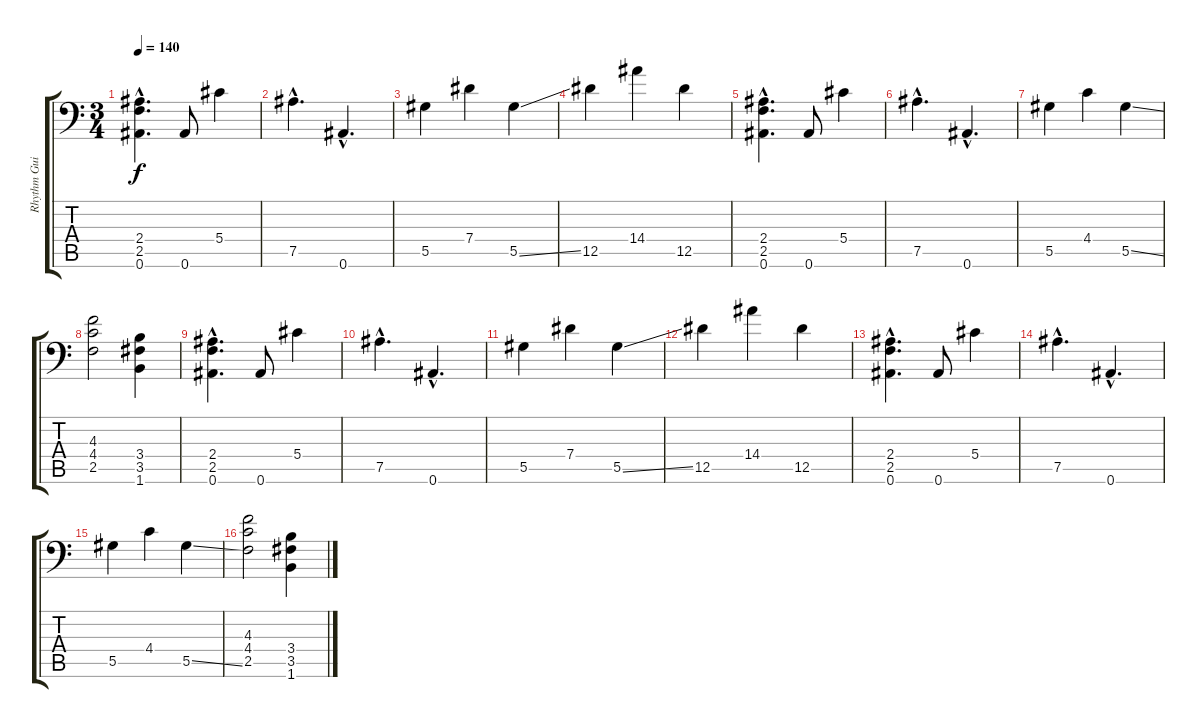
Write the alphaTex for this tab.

\track ("Rhythm Guitar II" "Rhythm Gui") {instrument distortionguitar}
\staff {score tabs}
\tuning (Bb3 F3 Db3 Ab2 Eb2 Bb1) {hide}
\ts (3 4)
\tempo 140
\clef f4
\ks c
(2.4{hac} 2.5{hac} 0.6{hac}).4{d dy f} 0.6.8 5.4.4 |
7.5{hac}.4{d} 0.6{hac}.4{d} |
5.5.4 7.4.4 5.5{ss}.4 |
12.5.4 14.4.4 12.5.4 |
(2.4{hac} 2.5{hac} 0.6{hac}).4{d} 0.6.8 5.4.4 |
7.5{hac}.4{d} 0.6{hac}.4{d} |
5.5.4 4.4.4 5.5{ss}.4 |
(4.3 4.4 2.5).2 (3.4 3.5 1.6).4 |
(2.4{hac} 2.5{hac} 0.6{hac}).4{d} 0.6.8 5.4.4 |
7.5{hac}.4{d} 0.6{hac}.4{d} |
5.5.4 7.4.4 5.5{ss}.4 |
12.5.4 14.4.4 12.5.4 |
(2.4{hac} 2.5{hac} 0.6{hac}).4{d} 0.6.8 5.4.4 |
7.5{hac}.4{d} 0.6{hac}.4{d} |
5.5.4 4.4.4 5.5{ss}.4 |
(4.3 4.4 2.5).2 (3.4 3.5 1.6).4
